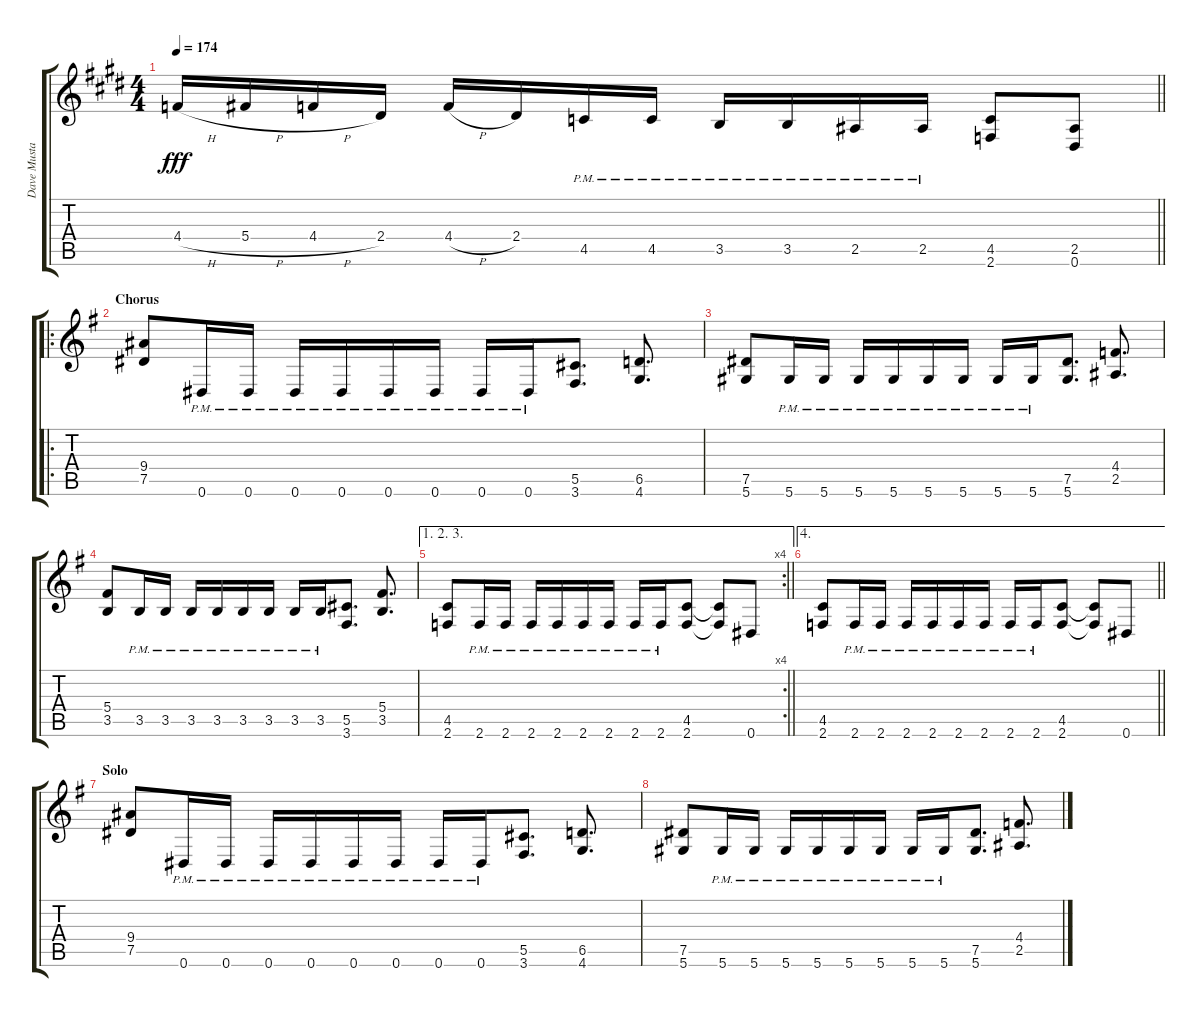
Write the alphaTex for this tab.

\track ("Dave Mustaine" "Dave Musta") {instrument distortionguitar}
\staff {score tabs}
\tuning (Eb4 Bb3 Gb3 Db3 Ab2 Eb2) {hide}
\ts (4 4)
\tempo 174
\clef g2
\barLineRight lightlight
\ks e
4.4{h}.16{dy fff} 5.4{h}.16 4.4{h}.16 2.4.16 4.4{h}.16 2.4.16 4.5{pm}.16 4.5{pm}.16 3.5{pm}.16 3.5{pm}.16 2.5{pm}.16 2.5{pm}.16 (4.5 2.6).8 (2.5 0.6).8 |
\ro
\section ("" "Chorus")
\ks g
(9.4 7.5).8 0.6{pm}.16 0.6{pm}.16 0.6{pm}.16 0.6{pm}.16 0.6{pm}.16 0.6{pm}.16 0.6{pm}.16 0.6{pm}.16 (5.5 3.6).8{d} (6.5 4.6).8{d} |
(7.5 5.6).8 5.6{pm}.16 5.6{pm}.16 5.6{pm}.16 5.6{pm}.16 5.6{pm}.16 5.6{pm}.16 5.6{pm}.16 5.6{pm}.16 (7.5 5.6).8{d} (4.4 2.5).8{d} |
(5.4 3.5).8 3.5{pm}.16 3.5{pm}.16 3.5{pm}.16 3.5{pm}.16 3.5{pm}.16 3.5{pm}.16 3.5{pm}.16 3.5{pm}.16 (5.5 3.6).8{d} (5.4 3.5).8{d} |
\ae (1 2 3)
\rc 4
\barLineRight lightlight
(4.5 2.6).8 2.6{pm}.16 2.6{pm}.16 2.6{pm}.16 2.6{pm}.16 2.6{pm}.16 2.6{pm}.16 2.6{pm}.16 2.6{pm}.16 (4.5 2.6).8 (4.5{t} 2.6{t}).8 0.6.8 |
\ae 4
\barLineRight lightlight
(4.5 2.6).8 2.6{pm}.16 2.6{pm}.16 2.6{pm}.16 2.6{pm}.16 2.6{pm}.16 2.6{pm}.16 2.6{pm}.16 2.6{pm}.16 (4.5 2.6).8 (4.5{t} 2.6{t}).8 0.6.8 |
\section ("" "Solo")
(9.4 7.5).8 0.6{pm}.16 0.6{pm}.16 0.6{pm}.16 0.6{pm}.16 0.6{pm}.16 0.6{pm}.16 0.6{pm}.16 0.6{pm}.16 (5.5 3.6).8{d} (6.5 4.6).8{d} |
(7.5 5.6).8 5.6{pm}.16 5.6{pm}.16 5.6{pm}.16 5.6{pm}.16 5.6{pm}.16 5.6{pm}.16 5.6{pm}.16 5.6{pm}.16 (7.5 5.6).8{d} (4.4 2.5).8{d}
